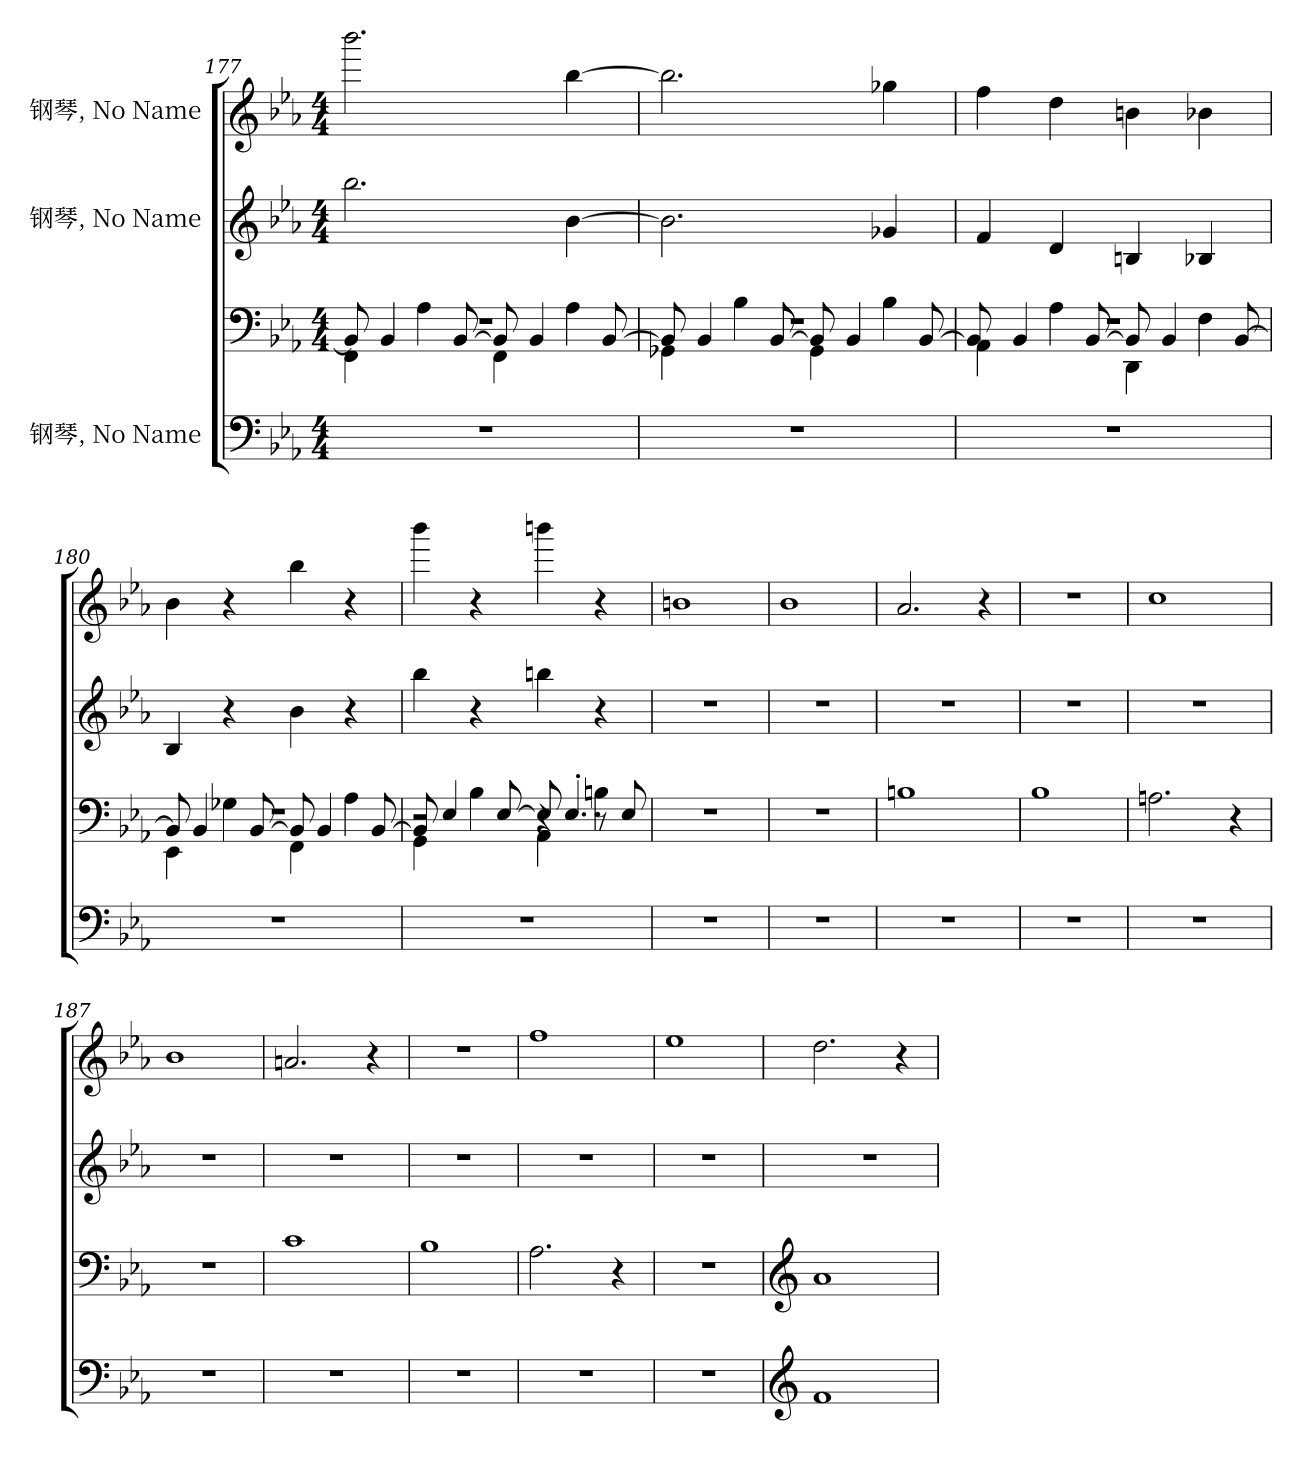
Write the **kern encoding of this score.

**kern	**kern	**kern	**kern
*part3	*part3	*part2	*part1
*staff4	*staff3	*staff2	*staff1
*I"钢琴, No Name	*	*I"钢琴, No Name	*I"钢琴, No Name
!!LO:LB:g=z
*clefF4	*clefF4	*clefG2	*clefG2
*k[b-e-a-]	*k[b-e-a-]	*k[b-e-a-]	*k[b-e-a-]
*M4/4	*M4/4	*M4/4	*M4/4
*MM241	*MM241	*MM241	*MM241
=177	=177	=177	=177
*	*^	*	*
*	*	*^	*	*
1r	1r	4FF\	8BB-/]	2.bb-\	2.bbb-\
.	.	.	4BB-/	.	.
.	.	4A-\	.	.	.
.	.	.	[8BB-/	.	.
.	.	4FF\	8BB-/]	.	.
.	.	.	4BB-/	.	.
.	.	4A-\	.	[4b-\	[4bb-\
.	.	.	[8BB-/	.	.
=178	=178	=178	=178	=178	=178
1r	1r	4GG-X\	8BB-/]	2.b-\]	2.bb-\]
.	.	.	4BB-/	.	.
.	.	4B-\	.	.	.
.	.	.	[8BB-/	.	.
.	.	4GG-\	8BB-/]	.	.
.	.	.	4BB-/	.	.
.	.	4B-\	.	4g-X/	4gg-X\
.	.	.	[8BB-/	.	.
=179	=179	=179	=179	=179	=179
1r	1r	4AA-\	8BB-/]	4f/	4ff\
.	.	.	4BB-/	.	.
.	.	4A-\	.	4d/	4dd\
.	.	.	[8BB-/	.	.
.	.	4DD\	8BB-/]	4Bn/	4bn\
.	.	.	4BB-/	.	.
.	.	4F\	.	4B-X/	4b-X\
.	.	.	[8BB-/	.	.
!!LO:LB:g=z
=180	=180	=180	=180	=180	=180
*	*	*	*	*	*MM241
1r	1r	4EE-\	8BB-/]	4B-/	4b-\
.	.	.	4BB-/	.	.
.	.	4G-X\	.	4r	4r
.	.	.	[8BB-/	.	.
.	.	4FF\	8BB-/]	4b-\	4bb-\
.	.	.	4BB-/	.	.
.	.	4A-\	.	4r	4r
.	.	.	[8BB-/	.	.
=181	=181	=181	=181	=181	=181
1r	2r	4GG\	8BB-/]	4bb-\	4bbb-\
.	.	.	4E-/	.	.
.	.	4B-\	.	4r	4r
.	.	.	[8E-/	.	.
.	4r	4AA-\	8E-/]	4bbn\	4bbbn\
.	.	.	4.E-'/	.	.
*	*	*	*	*	*MM181
.	8r	4Bn\	.	4r	4r
.	8E-/	.	.	.	.
*	*v	*v	*v	*	*
=182	=182	=182	=182
*	*	*	*MM230
1r	1r	1r	1bn
=183	=183	=183	=183
1r	1r	1r	1b-
=184	=184	=184	=184
*	*	*	*MM230
1r	1Bn	1r	2.a-/
.	.	.	4r
=185	=185	=185	=185
1r	1B-	1r	1r
=186	=186	=186	=186
*	*	*	*MM230
1r	2.An\	1r	1cc
.	4r	.	.
!!LO:PB:g=z
=187	=187	=187	=187
1r	1r	1r	1b-
=188	=188	=188	=188
*	*	*	*MM230
1r	1c	1r	2.an/
.	.	.	4r
=189	=189	=189	=189
1r	1B-	1r	1r
=190	=190	=190	=190
*	*	*	*MM230
1r	2.A-\	1r	1ff
.	4r	.	.
=191	=191	=191	=191
1r	1r	1r	1ee-
=192	=192	=192	=192
*clefG2	*clefG2	*	*
*	*	*	*MM230
1f	1a-	1r	2.dd\
.	.	.	4r
=	=	=	=
*-	*-	*-	*-
